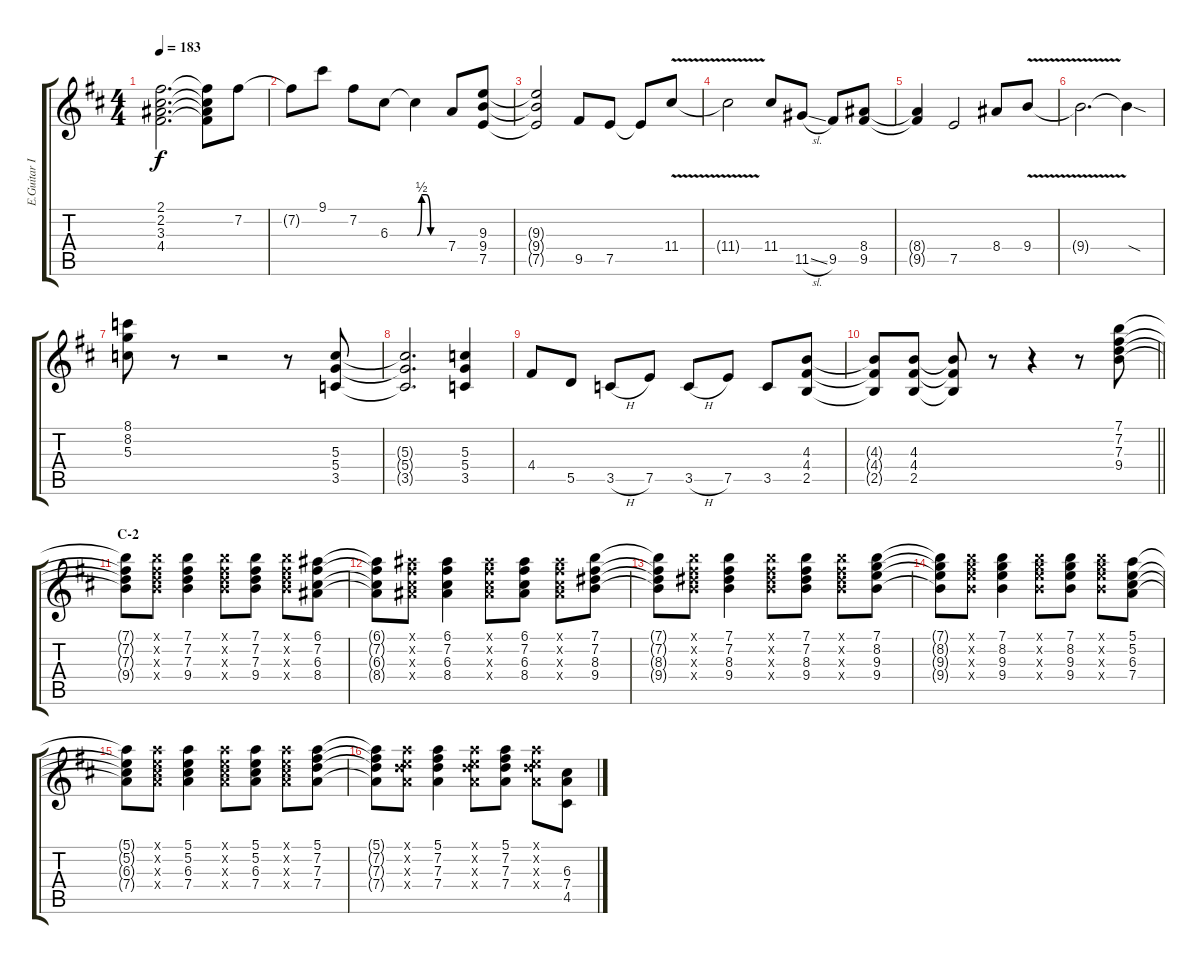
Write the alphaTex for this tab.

\track ("" "E.Guitar I") {instrument overdrivenguitar}
\staff {score tabs}
\tuning (E4 B3 G3 D3 A2 E2) {hide}
\ts (4 4)
\tempo 183
\clef g2
\ks d
(2.1 2.2 3.3 4.4).2{d dy f} (2.1{t} 2.2{t} 3.3{t} 4.4{t}).8 7.2.8 |
7.2{t}.8 9.1.8 7.2.8 6.3.8 6.3{be (custom 0 0 10 2 20 2 30 0 60 0) t}.4 7.4.8 (9.3 9.4 7.5).8 |
(9.3{t} 9.4{t} 7.5{t}).2 9.5.8 7.5.8 7.5{t}.8 11.4{v}.8 |
11.4{t}.2 11.4.8 11.5{sl}.8 9.5.8 (8.4 9.5).8 |
(8.4{t} 9.5{t}).4 7.5.2 8.4.8 9.4{v}.8 |
9.4{t}.2{d} 9.4{sod t}.4 |
(8.1 8.2 5.3).8 r.8 r.2 r.8 (5.3 5.4 3.5).8 |
(5.3{t} 5.4{t} 3.5{t}).2{d} (5.3 5.4 3.5).4 |
4.4.8 5.5.8 3.5{h}.8 7.5.8 3.5{h}.8 7.5.8 3.5.8 (4.3 4.4 2.5).8 |
\barLineRight lightlight
(4.3{t} 4.4{t} 2.5{t}).8 (4.3 4.4 2.5).8 (4.3{t} 4.4{t} 2.5{t}).8 r.8 r.4 r.8 (7.1 7.2 7.3 9.4).8 |
\section ("" "C-2")
(7.1{t} 7.2{t} 7.3{t} 9.4{t}).8 (7.1{x} 7.2{x} 7.3{x} 9.4{x}).8 (7.1 7.2 7.3 9.4).4 (7.1{x} 7.2{x} 7.3{x} 9.4{x}).8 (7.1 7.2 7.3 9.4).8 (7.1{x} 7.2{x} 7.3{x} 9.4{x}).8 (6.1 7.2 6.3 8.4).8 |
(6.1{t} 7.2{t} 6.3{t} 8.4{t}).8 (6.1{x} 7.2{x} 6.3{x} 8.4{x}).8 (6.1 7.2 6.3 8.4).4 (6.1{x} 7.2{x} 6.3{x} 8.4{x}).8 (6.1 7.2 6.3 8.4).8 (6.1{x} 7.2{x} 6.3{x} 8.4{x}).8 (7.1 7.2 8.3 9.4).8 |
(7.1{t} 7.2{t} 8.3{t} 9.4{t}).8 (7.1{x} 7.2{x} 8.3{x} 9.4{x}).8 (7.1 7.2 8.3 9.4).4 (7.1{x} 7.2{x} 8.3{x} 9.4{x}).8 (7.1 7.2 8.3 9.4).8 (7.1{x} 7.2{x} 8.3{x} 9.4{x}).8 (7.1 8.2 9.3 9.4).8 |
(7.1{t} 8.2{t} 9.3{t} 9.4{t}).8 (7.1{x} 8.2{x} 9.3{x} 9.4{x}).8 (7.1 8.2 9.3 9.4).4 (7.1{x} 8.2{x} 9.3{x} 9.4{x}).8 (7.1 8.2 9.3 9.4).8 (7.1{x} 8.2{x} 9.3{x} 9.4{x}).8 (5.1 5.2 6.3 7.4).8 |
(5.1{t} 5.2{t} 6.3{t} 7.4{t}).8 (5.1{x} 5.2{x} 6.3{x} 7.4{x}).8 (5.1 5.2 6.3 7.4).4 (5.1{x} 5.2{x} 6.3{x} 7.4{x}).8 (5.1 5.2 6.3 7.4).8 (5.1{x} 5.2{x} 6.3{x} 7.4{x}).8 (5.1 7.2 7.3 7.4).8 |
(5.1{t} 7.2{t} 7.3{t} 7.4{t}).8 (5.1{x} 5.2{x} 7.3{x} 7.4{x}).8 (5.1 7.2 7.3 7.4).4 (5.1{x} 5.2{x} 7.3{x} 7.4{x}).8 (5.1 7.2 7.3 7.4).8 (5.1{x} 5.2{x} 7.3{x} 7.4{x}).8 (6.3 7.4 4.5).8
